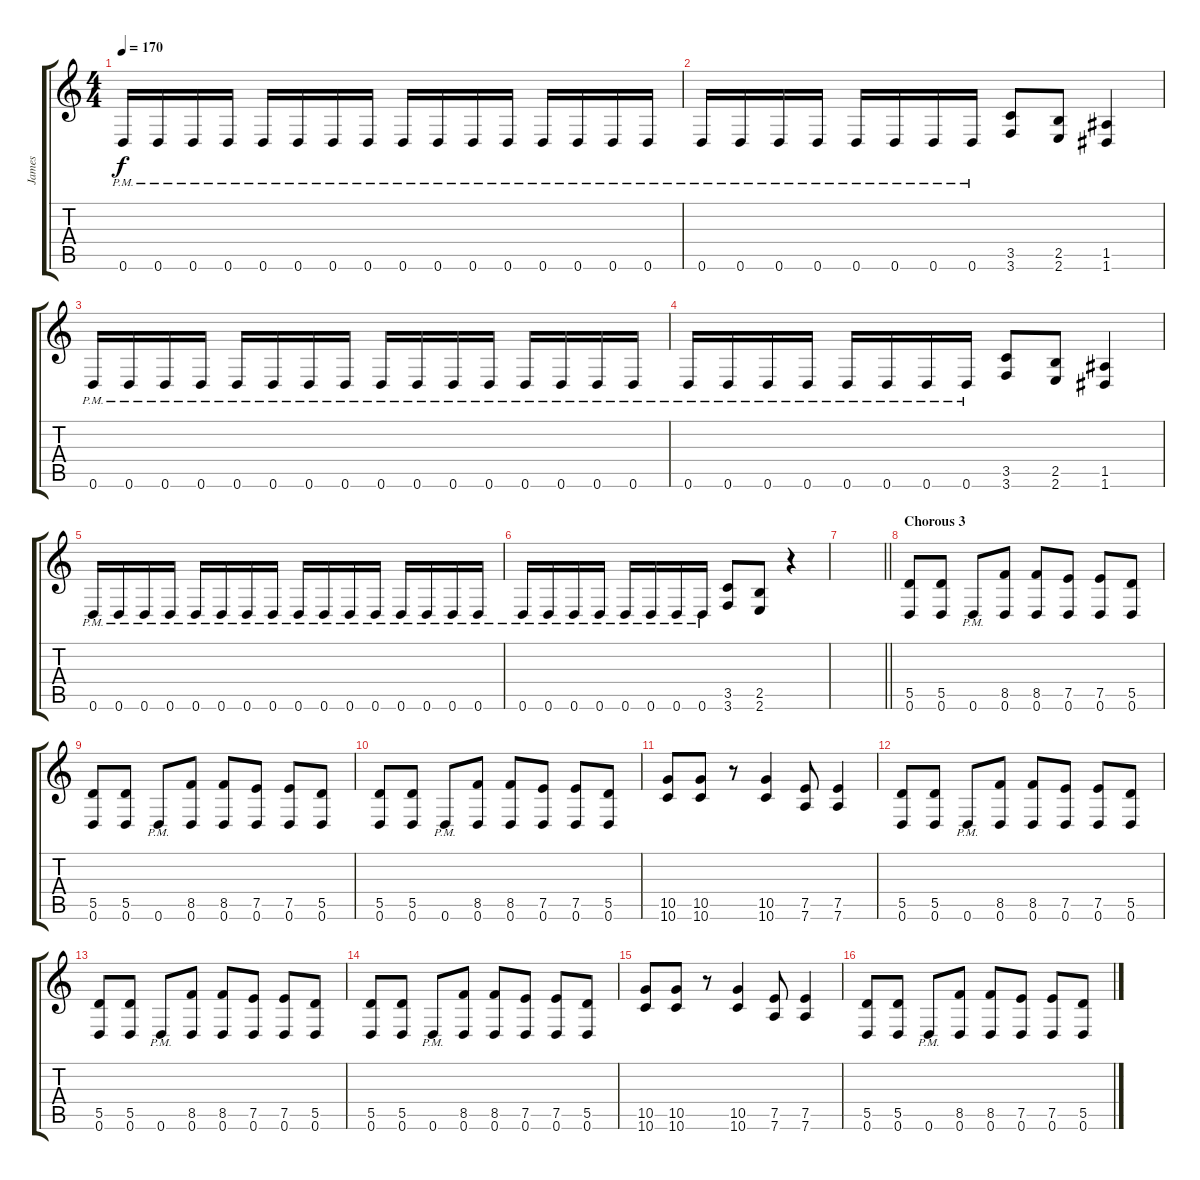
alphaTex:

\track ("James" "James") {instrument distortionguitar}
\staff {score tabs}
\tuning (E4 B3 G3 D3 A2 D2) {hide}
\ts (4 4)
\tempo 170
\clef g2
\ks c
0.6{pm}.16{dy f} 0.6{pm}.16 0.6{pm}.16 0.6{pm}.16 0.6{pm}.16 0.6{pm}.16 0.6{pm}.16 0.6{pm}.16 0.6{pm}.16 0.6{pm}.16 0.6{pm}.16 0.6{pm}.16 0.6{pm}.16 0.6{pm}.16 0.6{pm}.16 0.6{pm}.16 |
0.6{pm}.16 0.6{pm}.16 0.6{pm}.16 0.6{pm}.16 0.6{pm}.16 0.6{pm}.16 0.6{pm}.16 0.6{pm}.16 (3.5 3.6).8 (2.5 2.6).8 (1.5 1.6).4 |
0.6{pm}.16 0.6{pm}.16 0.6{pm}.16 0.6{pm}.16 0.6{pm}.16 0.6{pm}.16 0.6{pm}.16 0.6{pm}.16 0.6{pm}.16 0.6{pm}.16 0.6{pm}.16 0.6{pm}.16 0.6{pm}.16 0.6{pm}.16 0.6{pm}.16 0.6{pm}.16 |
0.6{pm}.16 0.6{pm}.16 0.6{pm}.16 0.6{pm}.16 0.6{pm}.16 0.6{pm}.16 0.6{pm}.16 0.6{pm}.16 (3.5 3.6).8 (2.5 2.6).8 (1.5 1.6).4 |
0.6{pm}.16 0.6{pm}.16 0.6{pm}.16 0.6{pm}.16 0.6{pm}.16 0.6{pm}.16 0.6{pm}.16 0.6{pm}.16 0.6{pm}.16 0.6{pm}.16 0.6{pm}.16 0.6{pm}.16 0.6{pm}.16 0.6{pm}.16 0.6{pm}.16 0.6{pm}.16 |
0.6{pm}.16 0.6{pm}.16 0.6{pm}.16 0.6{pm}.16 0.6{pm}.16 0.6{pm}.16 0.6{pm}.16 0.6{pm}.16 (3.5 3.6).8 (2.5 2.6).8 r.4 |
\barLineRight lightlight
|
\section ("" "Chorous 3")
(5.5 0.6).8 (5.5 0.6).8 0.6{pm}.8 (8.5 0.6).8 (8.5 0.6).8 (7.5 0.6).8 (7.5 0.6).8 (5.5 0.6).8 |
(5.5 0.6).8 (5.5 0.6).8 0.6{pm}.8 (8.5 0.6).8 (8.5 0.6).8 (7.5 0.6).8 (7.5 0.6).8 (5.5 0.6).8 |
(5.5 0.6).8 (5.5 0.6).8 0.6{pm}.8 (8.5 0.6).8 (8.5 0.6).8 (7.5 0.6).8 (7.5 0.6).8 (5.5 0.6).8 |
(10.5 10.6).8 (10.5 10.6).8 r.8 (10.5 10.6).4 (7.5 7.6).8 (7.5 7.6).4 |
(5.5 0.6).8 (5.5 0.6).8 0.6{pm}.8 (8.5 0.6).8 (8.5 0.6).8 (7.5 0.6).8 (7.5 0.6).8 (5.5 0.6).8 |
(5.5 0.6).8 (5.5 0.6).8 0.6{pm}.8 (8.5 0.6).8 (8.5 0.6).8 (7.5 0.6).8 (7.5 0.6).8 (5.5 0.6).8 |
(5.5 0.6).8 (5.5 0.6).8 0.6{pm}.8 (8.5 0.6).8 (8.5 0.6).8 (7.5 0.6).8 (7.5 0.6).8 (5.5 0.6).8 |
(10.5 10.6).8 (10.5 10.6).8 r.8 (10.5 10.6).4 (7.5 7.6).8 (7.5 7.6).4 |
(5.5 0.6).8 (5.5 0.6).8 0.6{pm}.8 (8.5 0.6).8 (8.5 0.6).8 (7.5 0.6).8 (7.5 0.6).8 (5.5 0.6).8
